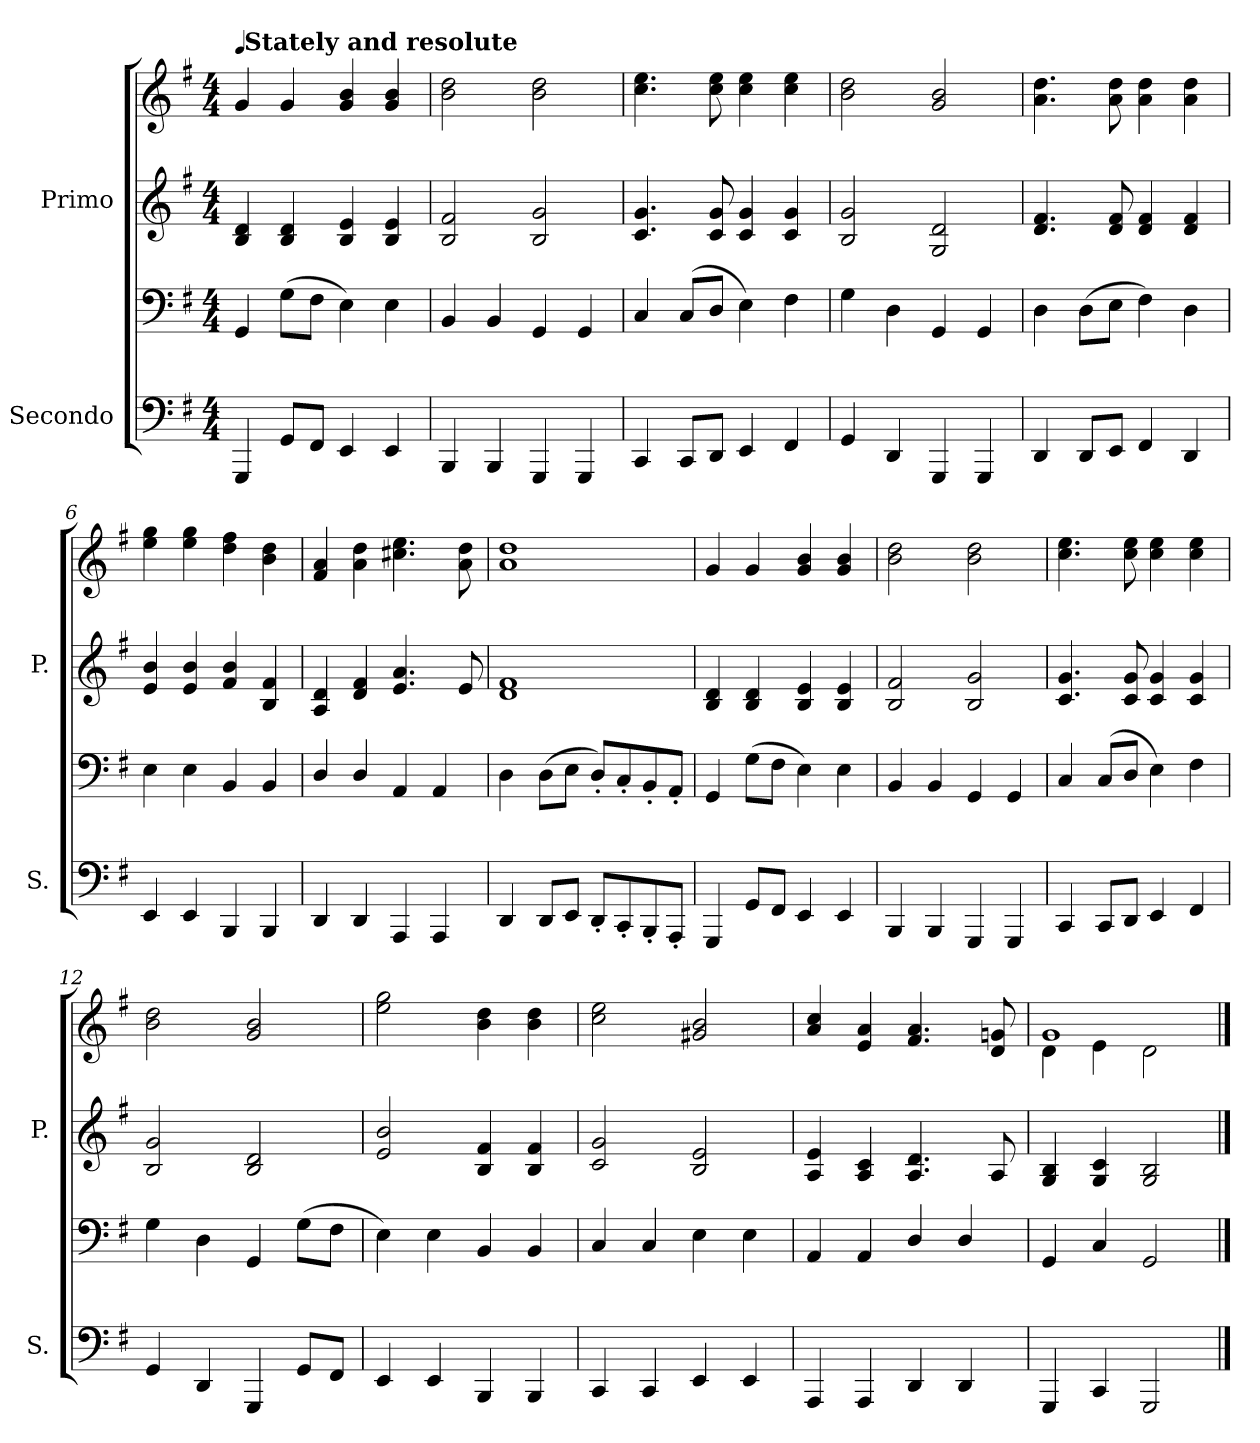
**kern	**kern	**kern	**kern
*part2	*part2	*part1	*part1
*staff4	*staff3	*staff2	*staff1
*I"Secondo	*	*I"Primo	*
*I'S.	*	*I'P.	*
*clefF4	*clefF4	*clefG2	*clefG2
*k[f#]	*k[f#]	*k[f#]	*k[f#]
*G:	*G:	*G:	*G:
*M4/4	*M4/4	*M4/4	*M4/4
*MM95	*MM95	*MM95	*MM95
=1	=1	=1	=1
!	!	!	!LO:TX:a:B:t=[quarter]Stately and resolute
4GGG/	4GG/	4d/ 4B/	4g/
8GG/L	(8G\L	4d/ 4B/	4g/
8FF#/J	8F#\J	.	.
4EE/	4E\)	4e/ 4B/	4b/ 4g/
4EE/	4E\	4e/ 4B/	4b/ 4g/
=2	=2	=2	=2
4BBB/	4BB/	2f#/ 2B/	2dd\ 2b\
4BBB/	4BB/	.	.
4GGG/	4GG/	2g/ 2B/	2dd\ 2b\
4GGG/	4GG/	.	.
=3	=3	=3	=3
4CC/	4C/	4.g/ 4.c/	4.ee\ 4.cc\
8CC/L	(8C/L	.	.
8DD/J	8D/J	8g/ 8c/	8ee\ 8cc\
4EE/	4E\)	4g/ 4c/	4ee\ 4cc\
4FF#/	4F#\	4g/ 4c/	4ee\ 4cc\
=4	=4	=4	=4
4GG/	4G\	2g/ 2B/	2dd\ 2b\
4DD/	4D\	.	.
4GGG/	4GG/	2d/ 2G/	2b/ 2g/
4GGG/	4GG/	.	.
!!LO:LB:g=z
=5	=5	=5	=5
4DD/	4D\	4.f#/ 4.d/	4.dd\ 4.a\
8DD/L	(8D\L	.	.
8EE/J	8E\J	8f#/ 8d/	8dd\ 8a\
4FF#/	4F#\)	4f#/ 4d/	4dd\ 4a\
4DD/	4D\	4f#/ 4d/	4dd\ 4a\
=6	=6	=6	=6
4EE/	4E\	4b/ 4e/	4gg\ 4ee\
4EE/	4E\	4b/ 4e/	4gg\ 4ee\
4BBB/	4BB/	4b/ 4f#/	4ff#\ 4dd\
4BBB/	4BB/	4f#/ 4B/	4dd\ 4b\
=7	=7	=7	=7
4DD/	4D/	4d/ 4A/	4a/ 4f#/
4DD/	4D/	4f#/ 4d/	4dd\ 4a\
4AAA/	4AA/	4.a/ 4.e/	4.ee\ 4.cc#X\
4AAA/	4AA/	.	.
.	.	8e/	8dd\ 8a\
=8	=8	=8	=8
4DD/	4D\	1f# 1d	1dd 1a
8DD/L	(8D\L	.	.
8EE/J	8E\J	.	.
8DD'</L	8D'</L)	.	.
8CC'</	8C'</	.	.
8BBB'</	8BB'</	.	.
8AAA'</J	8AA'</J	.	.
!!LO:PB:g=z
=9	=9	=9	=9
4GGG/	4GG/	4d/ 4B/	4g/
8GG/L	(8G\L	4d/ 4B/	4g/
8FF#/J	8F#\J	.	.
4EE/	4E\)	4e/ 4B/	4b/ 4g/
4EE/	4E\	4e/ 4B/	4b/ 4g/
=10	=10	=10	=10
4BBB/	4BB/	2f#/ 2B/	2dd\ 2b\
4BBB/	4BB/	.	.
4GGG/	4GG/	2g/ 2B/	2dd\ 2b\
4GGG/	4GG/	.	.
=11	=11	=11	=11
4CC/	4C/	4.g/ 4.c/	4.ee\ 4.cc\
8CC/L	(8C/L	.	.
8DD/J	8D/J	8g/ 8c/	8ee\ 8cc\
4EE/	4E\)	4g/ 4c/	4ee\ 4cc\
4FF#/	4F#\	4g/ 4c/	4ee\ 4cc\
=12	=12	=12	=12
4GG/	4G\	2g/ 2B/	2dd\ 2b\
4DD/	4D\	.	.
4GGG/	4GG/	2d/ 2B/	2b/ 2g/
8GG/L	(8G\L	.	.
8FF#/J	8F#\J	.	.
!!LO:LB:g=z
=13	=13	=13	=13
4EE/	4E\)	2b/ 2e/	2gg\ 2ee\
4EE/	4E\	.	.
4BBB/	4BB/	4f#/ 4B/	4dd\ 4b\
4BBB/	4BB/	4f#/ 4B/	4dd\ 4b\
=14	=14	=14	=14
4CC/	4C/	2g/ 2c/	2ee\ 2cc\
4CC/	4C/	.	.
4EE/	4E\	2e/ 2B/	2b/ 2g#X/
4EE/	4E\	.	.
=15	=15	=15	=15
4AAA/	4AA/	4e/ 4A/	4cc/ 4a/
4AAA/	4AA/	4c/ 4A/	4a/ 4e/
4DD/	4D/	4.d/ 4.A/	4.a/ 4.f#/
4DD/	4D/	.	.
.	.	8A/	8gn/ 8d/
=16	=16	=16	=16
*	*	*	*^
4GGG/	4GG/	4B/ 4G/	1g	4d\
4CC/	4C/	4c/ 4G/	.	4e\
2GGG/	2GG/	2B/ 2G/	.	2d\
*	*	*	*v	*v
==	==	==	==
*-	*-	*-	*-
